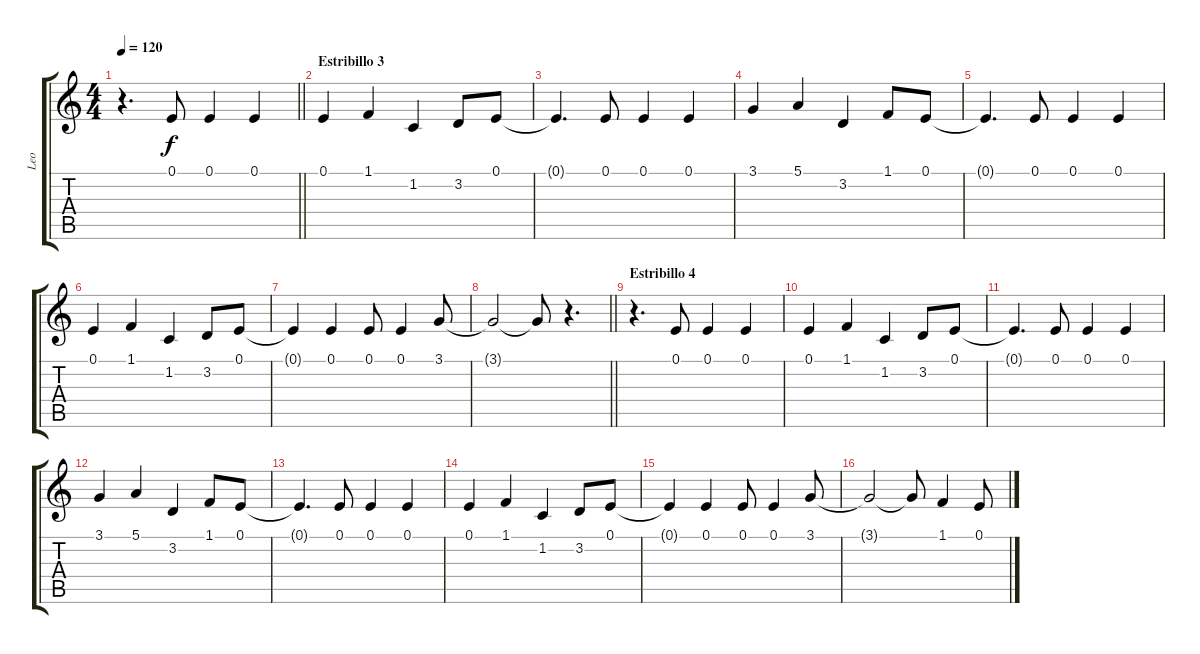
\track ("Leo" "Leo") {instrument oboe}
\staff {score tabs}
\tuning (E4 B3 G3 D3 A2 E2) {hide}
\ts (4 4)
\tempo 120
\clef g2
\barLineRight lightlight
\ks c
r.4{d dy f} 0.1.8 0.1.4 0.1.4 |
\section ("" "Estribillo 3")
0.1.4 1.1.4 1.2.4 3.2.8 0.1.8 |
0.1{t}.4{d} 0.1.8 0.1.4 0.1.4 |
3.1.4 5.1.4 3.2.4 1.1.8 0.1.8 |
0.1{t}.4{d} 0.1.8 0.1.4 0.1.4 |
0.1.4 1.1.4 1.2.4 3.2.8 0.1.8 |
0.1{t}.4 0.1.4 0.1.8 0.1.4 3.1.8 |
\barLineRight lightlight
3.1{t}.2 3.1{t}.8 r.4{d} |
\section ("" "Estribillo 4")
r.4{d} 0.1.8 0.1.4 0.1.4 |
0.1.4 1.1.4 1.2.4 3.2.8 0.1.8 |
0.1{t}.4{d} 0.1.8 0.1.4 0.1.4 |
3.1.4 5.1.4 3.2.4 1.1.8 0.1.8 |
0.1{t}.4{d} 0.1.8 0.1.4 0.1.4 |
0.1.4 1.1.4 1.2.4 3.2.8 0.1.8 |
0.1{t}.4 0.1.4 0.1.8 0.1.4 3.1.8 |
3.1{t}.2 3.1{t}.8 1.1.4 0.1.8
